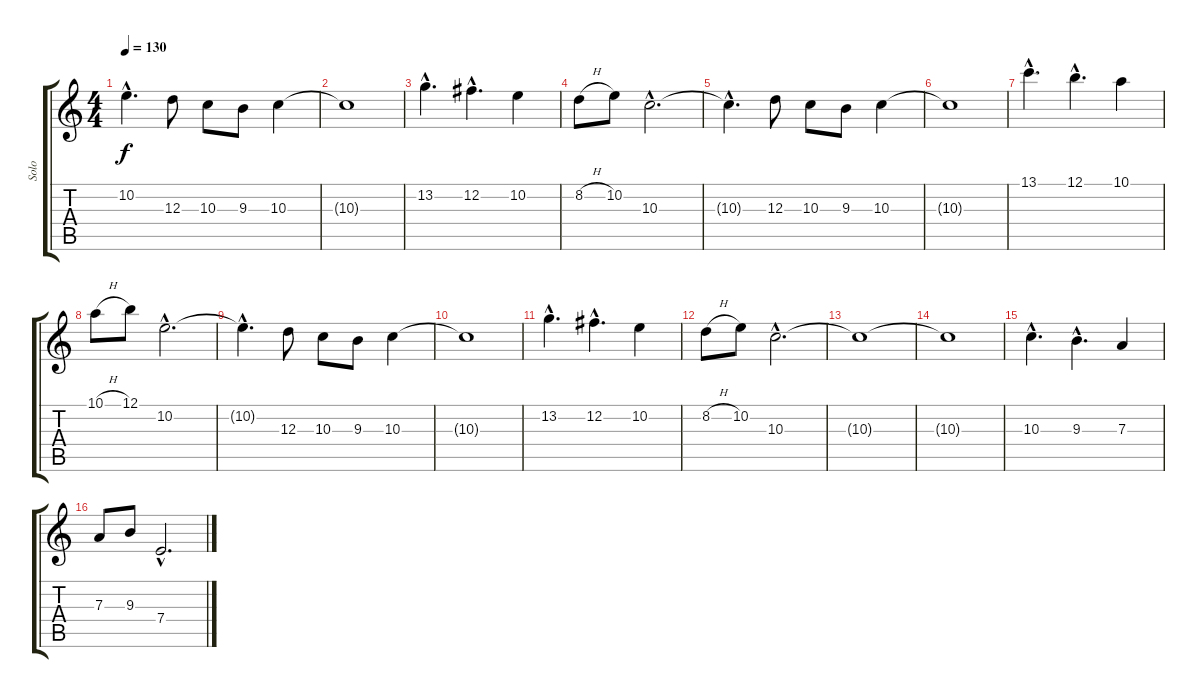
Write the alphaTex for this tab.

\track ("Solo" "Solo") {instrument distortionguitar}
\staff {score tabs}
\tuning (B3 Gb3 D3 A2 E2 B1) {hide}
\ts (4 4)
\tempo 130
\clef g2
\ks c
10.2{hac t}.4{d dy f} 12.3.8 10.3.8 9.3.8 10.3.4 |
10.3{t}.1 |
13.2{hac}.4{d} 12.2{hac}.4{d} 10.2.4 |
8.2{h}.8 10.2.8 10.3{hac}.2{d} |
10.3{hac t}.4{d} 12.3.8 10.3.8 9.3.8 10.3.4 |
10.3{t}.1 |
13.1{hac}.4{d} 12.1{hac}.4{d} 10.1.4 |
10.1{h}.8 12.1.8 10.2{hac}.2{d} |
10.2{hac t}.4{d} 12.3.8 10.3.8 9.3.8 10.3.4 |
10.3{t}.1 |
13.2{hac}.4{d} 12.2{hac}.4{d} 10.2.4 |
8.2{h}.8 10.2.8 10.3{hac}.2{d} |
10.3{t}.1 |
10.3{t}.1 |
10.3{hac}.4{d} 9.3{hac}.4{d} 7.3.4 |
7.3.8 9.3.8 7.4{hac}.2{d}
